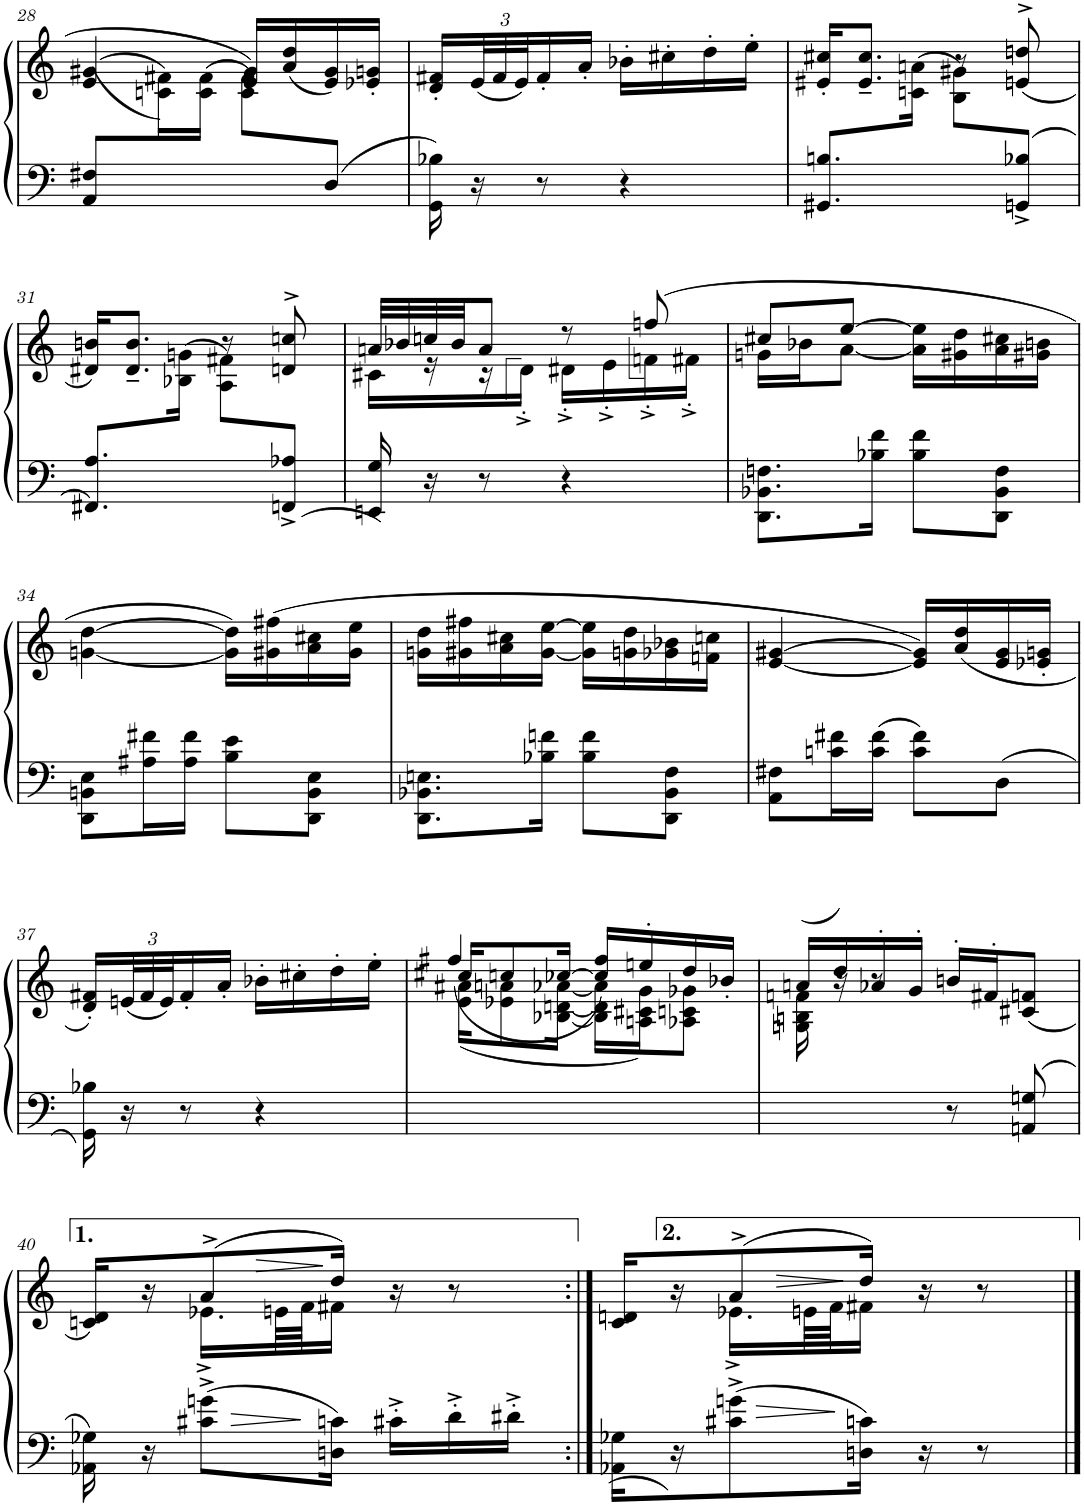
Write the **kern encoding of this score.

**kern	**kern	**dynam
*part1	*part1	*part1
*staff2	*staff1	*staff1/2
*I"Piano	*	*
*I'Pno.	*	*
!!LO:PB:g=z
*clefF4	*clefG2	*
*k[]	*k[]	*
*M2/4	*M2/4	*
=28	=28	=28
*	*^	*
8AA/ 8F#X/L	(>(<4e/ 4g#X/	8ryy	.
4ryy	.	16cn\ 16f#X\L))	.
.	.	(16c\ 16f#\JJ	.
.	16e/ 16g#/LL	8c\ 8f#\L)	.
.	(16a/ 16dd/	.	.
8D/J	16e/ 16g#/)	8ryy	.
.	16e-X/' 16gn/'JJ	.	.
*	*v	*v	*
=29	=29	=29
16GG\ 16B-X\	16d/' 16f#X/'LL	.
*	*Xbrackettup	*
16r	(48e/L	.
.	48f#/	.
.	48e/J)	.
8r	16f#'/	.
.	16a'/JJ	.
4r	16b-X'\LL	.
.	16cc#X'\	.
.	16dd'\	.
.	16ee'\JJ	.
=30	=30	=30
*	*^	*
8.GG#X/ 8.Bn/L	16e#X/' 16cc#X/'KL	8.ryy	.
.	8.e#/~ 8.cc#/~J	.	.
8.ryy	.	(16cn\ 16an\Jk	.
.	8r	8B\ 8g#X\L)	.
8GGn/^ 8B-X/^J	(8en/^> 8ddn/^>	8ryy	.
!!LO:LB:g=z	!!
=31	=31	=31	=31
8.FF#X/ 8.A/L	16d#X/ 16bn/KL)	8.ryy	.
.	8.d#/~ 8.b/~J	.	.
8.ryy	.	(16B-X\ 16gn\Jk	.
.	8r	8A\ 8f#X\L)	.
8FFn/^ 8A-X/^J	8dn/^> 8ccn/^>	8ryy	.
=32	=32	=32	=32
16EEn/ 16G/	32an/LLL	16c#X\LL	.
.	32b-X/	.	.
16r	32ccn/	16r	.
.	32b-/JJ	.	.
8r	8a/J	16r	.
.	.	16d'^\JJ	.
4r	8r	16d#X'^\LL	.
.	.	16e'^\	.
.	(8ffn/	16fn'^\	.
.	.	16f#X'^\JJ	.
=33	=33	=33	=33
8.DD\ 8.BB-X\ 8.Fn\L	8cc#X/L	16gn\LL	.
.	.	16b-X\J	.
.	[8ee/J	[8a\J	.
16B-X\ 16f\Jk	.	.	.
8B-\ 8f\L	16a\] 16ee\]LL	4ryy	.
.	16g#X\ 16dd\	.	.
8DD\ 8BB-\ 8F\J	16a\ 16cc#X\	.	.
.	16g#X\ 16bn\JJ	.	.
*	*v	*v	*
!!LO:LB:g=z
=34	=34	=34
8DD\ 8BBn\ 8E\L	[4gn\ [4dd\	.
16A#X\ 16f#X\L	.	.
16A#\ 16f#\JJ	.	.
8B\ 8e\L	16g\] 16dd\]LL)	.
.	(16g#X\ 16ff#X\	.
8DD\ 8BB\ 8E\J	16a\ 16cc#X\	.
.	16g#\ 16ee\JJ	.
=35	=35	=35
8.DD\ 8.BB-X\ 8.En\L	16gn\ 16dd\LL	.
.	16g#X\ 16ff#X\	.
.	16a\ 16cc#X\	.
16B-X\ 16fn\Jk	[16g#\ [16ee\JJ	.
8B-\ 8f\L	16g#\] 16ee\]LL	.
.	16gn\ 16dd\	.
8DD\ 8BB-\ 8F\J	16g-X\ 16b-X\	.
.	16fn\ 16ccn\JJ	.
=36	=36	=36
8AA\ 8F#X\L	[4e/ [4g#X/	.
16cn\ 16f#X\L	.	.
16c\ 16f#\JJ	.	.
8c\ 8f#\L	16e/] 16g#/]LL)	.
.	(16a/ 16dd/	.
8D\J	16e/ 16g#/	.
.	16e-X/' 16gn/'JJ	.
!!LO:LB:g=z
=37	=37	=37
16GG\ 16B-X\	16d/' 16f#X/'LL)	.
16r	(48en/L	.
.	48f#/	.
.	48e/J)	.
8r	16f#'/	.
.	16a'/JJ	.
4r	16b-X'\LL	.
.	16cc#X'\	.
.	16dd'\	.
.	16ee'\JJ	.
=38	=38	=38
*	*^	*
*	*	*^	*
*	*	*	*^	*
4ryy	4ryy	(4ff#X/	16cc#X/KL	16e\ 16a#X\KL	.
.	.	.	8ccn/	8e-X\ 8an\	.
.	.	.	[16cc-X/Jk	[16B-X\ [16dn\ [16a-X\Jk	.
16ryy	(16cc-/] 16ff#/LL	4ryy	4ryy	16B-\] 16d\] 16a-\]LL	.
8ryy	16een'>/	.	.	16An\ 16c#X\ 16g\J)	.
.	16dd'/	.	.	8A-X\ 8cn\ 8g-X\J	.
16ryy	16b-X'/JJ	.	.	.	.
*	*	*v	*v	*v	*
=39	=39	=39	=39
16ryy	(16an/LL	16Gn\ 16Bn\ 16fn\	.
16r	16dd/)	4..ryy	.
8r	16a-X'>/	.	.
.	16g'>/JJ	.	.
8r	16bn'>/LL	.	.
.	16f#X'>/J	.	.
8AAn/ 8Gn/	(8c#X/ 8fn/J	.	.
!!LO:LB:g=z	!!
=40	=40	=40	=40
16AA-X\ 16G-X\	16cn/ 16d/LL)	8ryy	.
16r	16r	.	.
!	!	!	!LO:HP:b=2
8c#X\^ 8gn\^L	(8a^/	16.e-X^\LL	>
!	!	!	!LO:HP:b
.	.	64en\LL	>
.	.	64f\JJ	.
16Dn\ 16cn\Jk	16dd/Jk)	16f#X\JJ	]
16c#X'^\LL	16r	8.ryy	.
16d'^\	8r	.	.
16d#X'^\JJ	.	.	.
=40X1:|!	=40X1:|!	=40X1:|!	=40X1:|!
16AA-X\ 16G-X\LL	16c/ 16dn/LL	8ryy	.
16r	16r	.	.
8c#X\^ 8gn\^	(8a^/	16.e-X^\LL	.
!	!	!	!LO:HP:b
.	.	64en\LL	>
.	.	64f\JJ	.
16Dn\ 16cn\Jk	16dd/Jk)	16f#X\JJ	] ]
16r	16r	8.ryy	.
8r	8r	.	.
*	*v	*v	*
==	==	==
*-	*-	*-
